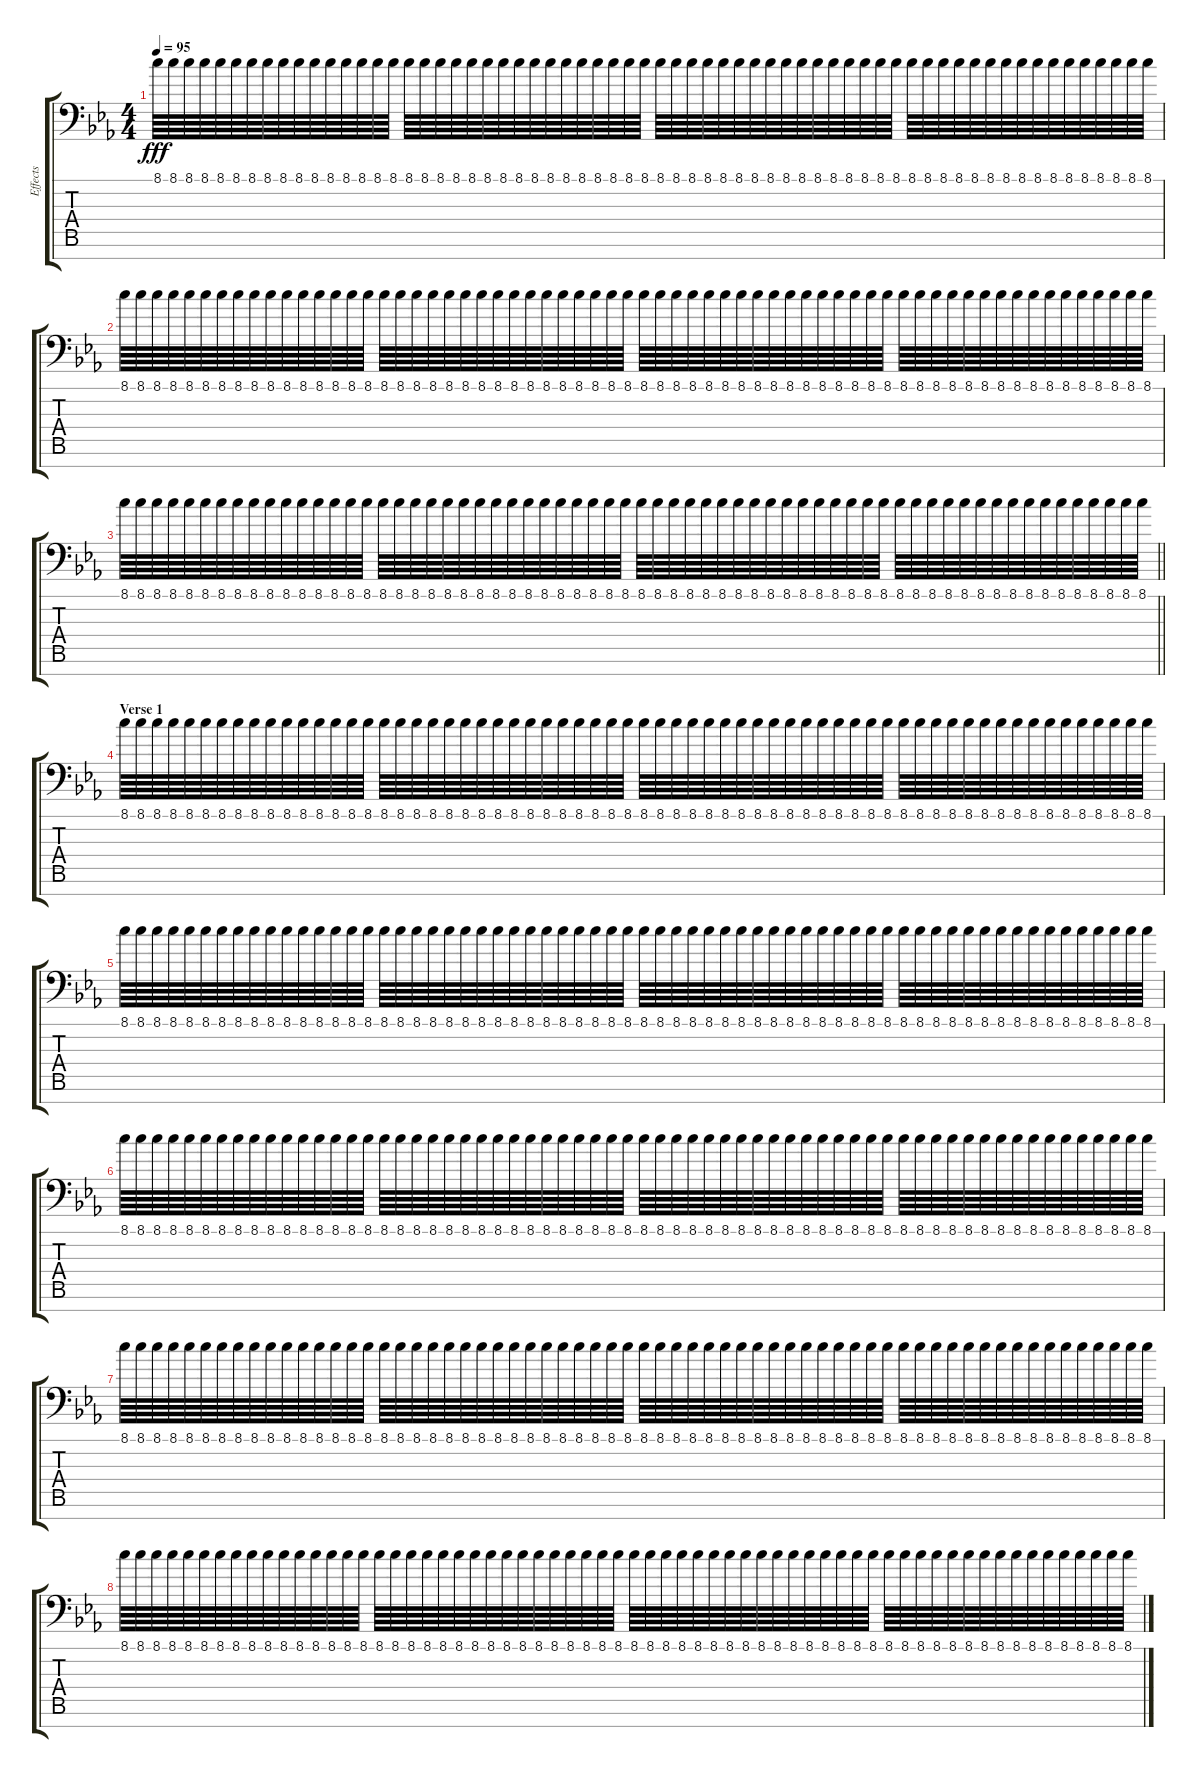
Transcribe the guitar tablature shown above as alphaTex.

\track ("Effects" "Effects") {instrument fx1rain}
\staff {score tabs}
\tuning (E4 B3 G3 D3 A2 E2 C-1) {hide}
\ts (4 4)
\tempo 95
\clef f4
\ks cminor
8.1.64{dy fff} 8.1.64 8.1.64 8.1.64 8.1.64 8.1.64 8.1.64 8.1.64 8.1.64 8.1.64 8.1.64 8.1.64 8.1.64 8.1.64 8.1.64 8.1.64 8.1.64 8.1.64 8.1.64 8.1.64 8.1.64 8.1.64 8.1.64 8.1.64 8.1.64 8.1.64 8.1.64 8.1.64 8.1.64 8.1.64 8.1.64 8.1.64 8.1.64 8.1.64 8.1.64 8.1.64 8.1.64 8.1.64 8.1.64 8.1.64 8.1.64 8.1.64 8.1.64 8.1.64 8.1.64 8.1.64 8.1.64 8.1.64 8.1.64 8.1.64 8.1.64 8.1.64 8.1.64 8.1.64 8.1.64 8.1.64 8.1.64 8.1.64 8.1.64 8.1.64 8.1.64 8.1.64 8.1.64 8.1.64 |
8.1.64 8.1.64 8.1.64 8.1.64 8.1.64 8.1.64 8.1.64 8.1.64 8.1.64 8.1.64 8.1.64 8.1.64 8.1.64 8.1.64 8.1.64 8.1.64 8.1.64 8.1.64 8.1.64 8.1.64 8.1.64 8.1.64 8.1.64 8.1.64 8.1.64 8.1.64 8.1.64 8.1.64 8.1.64 8.1.64 8.1.64 8.1.64 8.1.64 8.1.64 8.1.64 8.1.64 8.1.64 8.1.64 8.1.64 8.1.64 8.1.64 8.1.64 8.1.64 8.1.64 8.1.64 8.1.64 8.1.64 8.1.64 8.1.64 8.1.64 8.1.64 8.1.64 8.1.64 8.1.64 8.1.64 8.1.64 8.1.64 8.1.64 8.1.64 8.1.64 8.1.64 8.1.64 8.1.64 8.1.64 |
\barLineRight lightlight
8.1.64 8.1.64 8.1.64 8.1.64 8.1.64 8.1.64 8.1.64 8.1.64 8.1.64 8.1.64 8.1.64 8.1.64 8.1.64 8.1.64 8.1.64 8.1.64 8.1.64 8.1.64 8.1.64 8.1.64 8.1.64 8.1.64 8.1.64 8.1.64 8.1.64 8.1.64 8.1.64 8.1.64 8.1.64 8.1.64 8.1.64 8.1.64 8.1.64 8.1.64 8.1.64 8.1.64 8.1.64 8.1.64 8.1.64 8.1.64 8.1.64 8.1.64 8.1.64 8.1.64 8.1.64 8.1.64 8.1.64 8.1.64 8.1.64 8.1.64 8.1.64 8.1.64 8.1.64 8.1.64 8.1.64 8.1.64 8.1.64 8.1.64 8.1.64 8.1.64 8.1.64 8.1.64 8.1.64 8.1.64 |
\section ("" "Verse 1")
8.1.64{volume 3} 8.1.64 8.1.64 8.1.64 8.1.64 8.1.64 8.1.64 8.1.64 8.1.64 8.1.64 8.1.64 8.1.64 8.1.64 8.1.64 8.1.64 8.1.64 8.1.64 8.1.64 8.1.64 8.1.64 8.1.64 8.1.64 8.1.64 8.1.64 8.1.64 8.1.64 8.1.64 8.1.64 8.1.64 8.1.64 8.1.64 8.1.64 8.1.64 8.1.64 8.1.64 8.1.64 8.1.64 8.1.64 8.1.64 8.1.64 8.1.64 8.1.64 8.1.64 8.1.64 8.1.64 8.1.64 8.1.64 8.1.64 8.1.64 8.1.64 8.1.64 8.1.64 8.1.64 8.1.64 8.1.64 8.1.64 8.1.64 8.1.64 8.1.64 8.1.64 8.1.64 8.1.64 8.1.64 8.1.64 |
8.1.64 8.1.64 8.1.64 8.1.64 8.1.64 8.1.64 8.1.64 8.1.64 8.1.64 8.1.64 8.1.64 8.1.64 8.1.64 8.1.64 8.1.64 8.1.64 8.1.64 8.1.64 8.1.64 8.1.64 8.1.64 8.1.64 8.1.64 8.1.64 8.1.64 8.1.64 8.1.64 8.1.64 8.1.64 8.1.64 8.1.64 8.1.64 8.1.64 8.1.64 8.1.64 8.1.64 8.1.64 8.1.64 8.1.64 8.1.64 8.1.64 8.1.64 8.1.64 8.1.64 8.1.64 8.1.64 8.1.64 8.1.64 8.1.64 8.1.64 8.1.64 8.1.64 8.1.64 8.1.64 8.1.64 8.1.64 8.1.64 8.1.64 8.1.64 8.1.64 8.1.64 8.1.64 8.1.64 8.1.64 |
8.1.64 8.1.64 8.1.64 8.1.64 8.1.64 8.1.64 8.1.64 8.1.64 8.1.64 8.1.64 8.1.64 8.1.64 8.1.64 8.1.64 8.1.64 8.1.64 8.1.64 8.1.64 8.1.64 8.1.64 8.1.64 8.1.64 8.1.64 8.1.64 8.1.64 8.1.64 8.1.64 8.1.64 8.1.64 8.1.64 8.1.64 8.1.64 8.1.64 8.1.64 8.1.64 8.1.64 8.1.64 8.1.64 8.1.64 8.1.64 8.1.64 8.1.64 8.1.64 8.1.64 8.1.64 8.1.64 8.1.64 8.1.64 8.1.64 8.1.64 8.1.64 8.1.64 8.1.64 8.1.64 8.1.64 8.1.64 8.1.64 8.1.64 8.1.64 8.1.64 8.1.64 8.1.64 8.1.64 8.1.64 |
8.1.64 8.1.64 8.1.64 8.1.64 8.1.64 8.1.64 8.1.64 8.1.64 8.1.64 8.1.64 8.1.64 8.1.64 8.1.64 8.1.64 8.1.64 8.1.64 8.1.64 8.1.64 8.1.64 8.1.64 8.1.64 8.1.64 8.1.64 8.1.64 8.1.64 8.1.64 8.1.64 8.1.64 8.1.64 8.1.64 8.1.64 8.1.64 8.1.64 8.1.64 8.1.64 8.1.64 8.1.64 8.1.64 8.1.64 8.1.64 8.1.64 8.1.64 8.1.64 8.1.64 8.1.64 8.1.64 8.1.64 8.1.64 8.1.64 8.1.64 8.1.64 8.1.64 8.1.64 8.1.64 8.1.64 8.1.64 8.1.64 8.1.64 8.1.64 8.1.64 8.1.64 8.1.64 8.1.64 8.1.64 |
8.1.64 8.1.64 8.1.64 8.1.64 8.1.64 8.1.64 8.1.64 8.1.64 8.1.64 8.1.64 8.1.64 8.1.64 8.1.64 8.1.64 8.1.64 8.1.64 8.1.64 8.1.64 8.1.64 8.1.64 8.1.64 8.1.64 8.1.64 8.1.64 8.1.64 8.1.64 8.1.64 8.1.64 8.1.64 8.1.64 8.1.64 8.1.64 8.1.64 8.1.64 8.1.64 8.1.64 8.1.64 8.1.64 8.1.64 8.1.64 8.1.64 8.1.64 8.1.64 8.1.64 8.1.64 8.1.64 8.1.64 8.1.64 8.1.64 8.1.64 8.1.64 8.1.64 8.1.64 8.1.64 8.1.64 8.1.64 8.1.64 8.1.64 8.1.64 8.1.64 8.1.64 8.1.64 8.1.64 8.1.64
